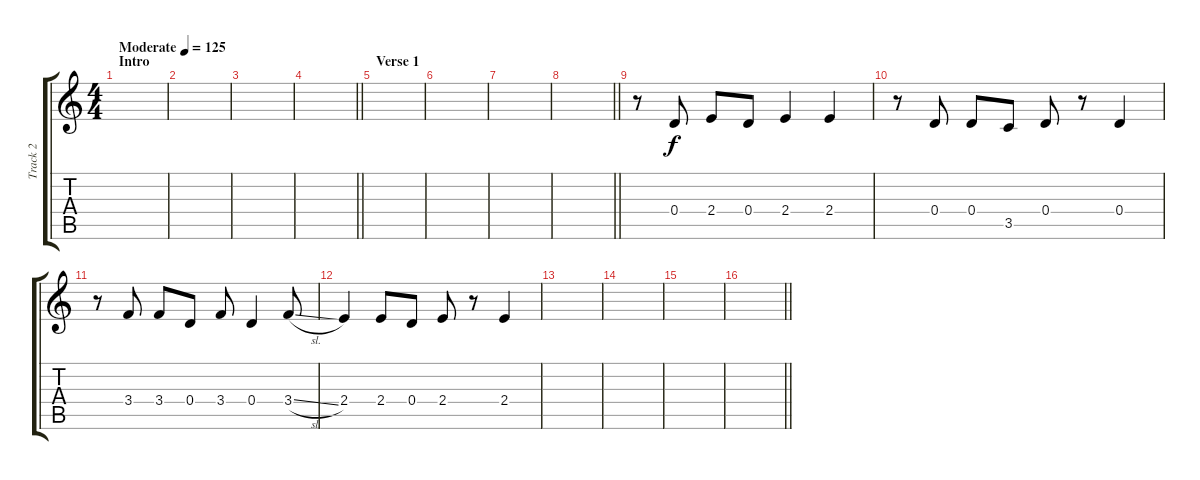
\track ("Track 2" "Track 2") {instrument acousticguitarnylon}
\staff {score tabs}
\tuning (E4 B3 G3 D3 A2 E2) {hide}
\ts (4 4)
\section ("" "Intro")
\tempo (125 "Moderate")
\clef g2
\ks c
|
|
|
\barLineRight lightlight
|
\section ("" "Verse 1")
|
|
|
\barLineRight lightlight
|
r.8 0.4.8 2.4.8 0.4.8 2.4.4 2.4.4 |
r.8 0.4.8 0.4.8 3.5.8 0.4.8 r.8 0.4.4 |
r.8 3.4.8 3.4.8 0.4.8 3.4.8 0.4.4 3.4{sl}.8 |
2.4.4 2.4.8 0.4.8 2.4.8 r.8 2.4.4 |
|
|
|
\barLineRight lightlight
